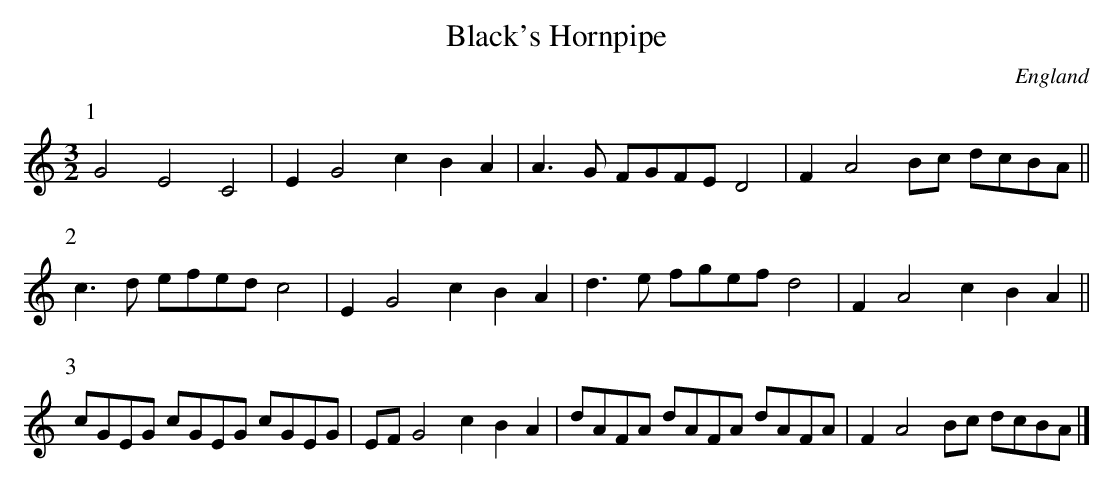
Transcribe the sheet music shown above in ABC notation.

X:1
T:Black's Hornpipe
L:1/8
M:3/2
O:England
K:C
P:1
G4   E4   C4  | E2 G4 c2 B2 A2 | A3 G FGFE D4  | F2 A4 Bc dcBA ||
P:2
c3 d efed c4  | E2 G4 c2 B2 A2 | d3 e fgef d4  | F2 A4 c2 B2 A2||
P:3
cGEG cGEG cGEG| EF G4 c2 B2 A2 | dAFA dAFA dAFA| F2 A4 Bc dcBA |]
